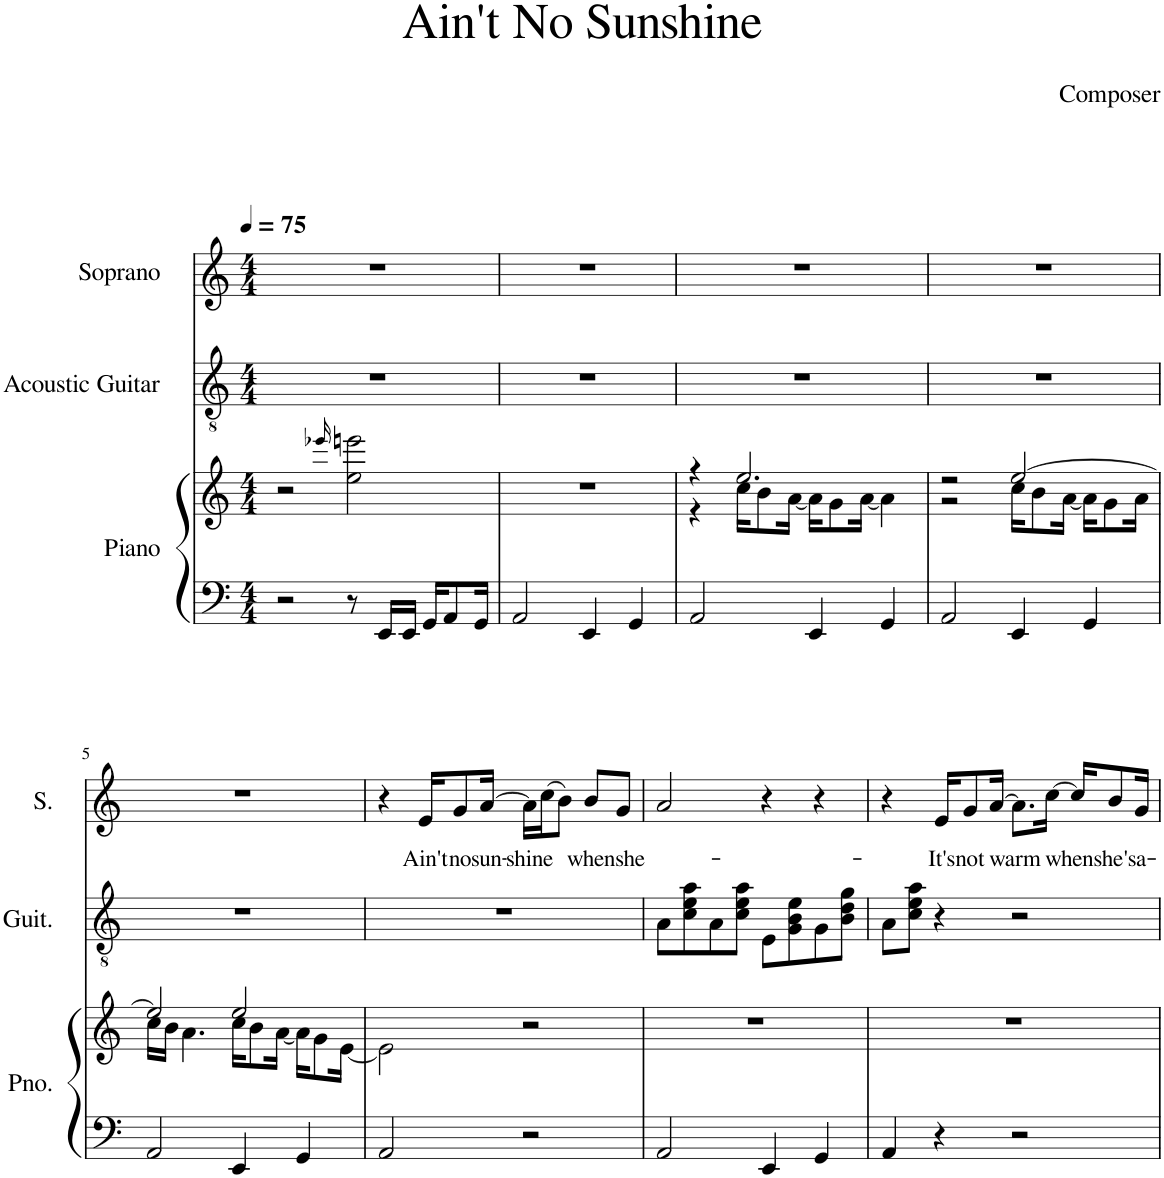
**kern	**kern	**kern	**kern	**text
*part3	*part3	*part2	*part1	*part1
*staff4	*staff3	*staff2	*staff1	*staff1
*I"Piano	*	*I"Acoustic Guitar	*I"Soprano	*
*I'Pno.	*	*I'Guit.	*I'S.	*
*clefF4	*clefG2	*clefGv2	*clefG2	*
*k[]	*k[]	*k[]	*k[]	*
*M4/4	*M4/4	*M4/4	*M4/4	*
*MM75	*MM75	*MM75	*MM75	*
=1	=1	=1	=1	=1
2r	2r	1r	1r	.
.	16qeee-X/	.	.	.
8r	2ee\ 2eeen\	.	.	.
16EE/LL	.	.	.	.
16EE/JJ	.	.	.	.
16GG/KL	.	.	.	.
8AA/	.	.	.	.
16GG/Jk	.	.	.	.
=2	=2	=2	=2	=2
2AA/	1r	1r	1r	.
4EE/	.	.	.	.
4GG/	.	.	.	.
=3	=3	=3	=3	=3
*	*^	*	*	*
2AA/	4r	4r	1r	1r	.
.	16cc\KL	2.ee/	.	.	.
.	8b\	.	.	.	.
.	[16a\Jk	.	.	.	.
4EE/	16a\KL]	.	.	.	.
.	8g\	.	.	.	.
.	[16a\Jk	.	.	.	.
4GG/	4a\]	.	.	.	.
=4	=4	=4	=4	=4	=4
2AA/	2r	2r	1r	1r	.
4EE/	16cc\KL	[2ee/	.	.	.
.	8b\	.	.	.	.
.	[16a\Jk	.	.	.	.
4GG/	16a\KL]	.	.	.	.
.	8g\	.	.	.	.
.	16a\Jk	.	.	.	.
!!LO:LB:g=z
=5	=5	=5	=5	=5	=5
2AA/	16cc\LL	2ee/]	1r	1r	.
.	16b\JJ	.	.	.	.
.	4.a\	.	.	.	.
4EE/	16cc\KL	2ee/	.	.	.
.	8b\	.	.	.	.
.	[16a\Jk	.	.	.	.
4GG/	16a\KL]	.	.	.	.
.	8g\	.	.	.	.
.	[16e\Jk	.	.	.	.
*	*v	*v	*	*	*
=6	=6	=6	=6	=6
2AA/	2e\]	1r	4r	.
!	!	!	!	!LO:LY:b
.	.	.	16e/KL	Ain't
!	!	!	!	!LO:LY:b
.	.	.	8g/	no
!	!	!	!	!LO:LY:b
.	.	.	[16a/Jk	sun-
!	!	!	!	!LO:LY:b
2r	2r	.	16a\LL]	-shine
.	.	.	(16cc\J	.
.	.	.	8b\J)	.
!	!	!	!	!LO:LY:b
.	.	.	8b/L	when
!	!	!	!	!LO:LY:b
.	.	.	8g/J	she-
=7	=7	=7	=7	=7
2AA/	1r	8A\L	2a/	.
.	.	8c\ 8e\ 8a\	.	.
.	.	8A\	.	.
.	.	8c\ 8e\ 8a\J	.	.
4EE/	.	8E\L	4r	.
.	.	8G\ 8B\ 8e\	.	.
4GG/	.	8G\	4r	.
.	.	8B\ 8d\ 8g\J	.	.
=8	=8	=8	=8	=8
4AA/	1r	8A\L	4r	.
.	.	8c\ 8e\ 8a\J	.	.
!	!	!	!	!LO:LY:b
4r	.	4r	16e/KL	It's
!	!	!	!	!LO:LY:b
.	.	.	8g/	not
!	!	!	!	!LO:LY:b
.	.	.	[16a/Jk	warm
2r	.	2r	8.a\L]	.
!	!	!	!	!LO:LY:b
.	.	.	[16cc\Jk	when
.	.	.	16cc/KL]	.
!	!	!	!	!LO:LY:b
.	.	.	8b/	she's
!	!	!	!	!LO:LY:b
.	.	.	16g/Jk	a-
=	=	=	=	=
*-	*-	*-	*-	*-
